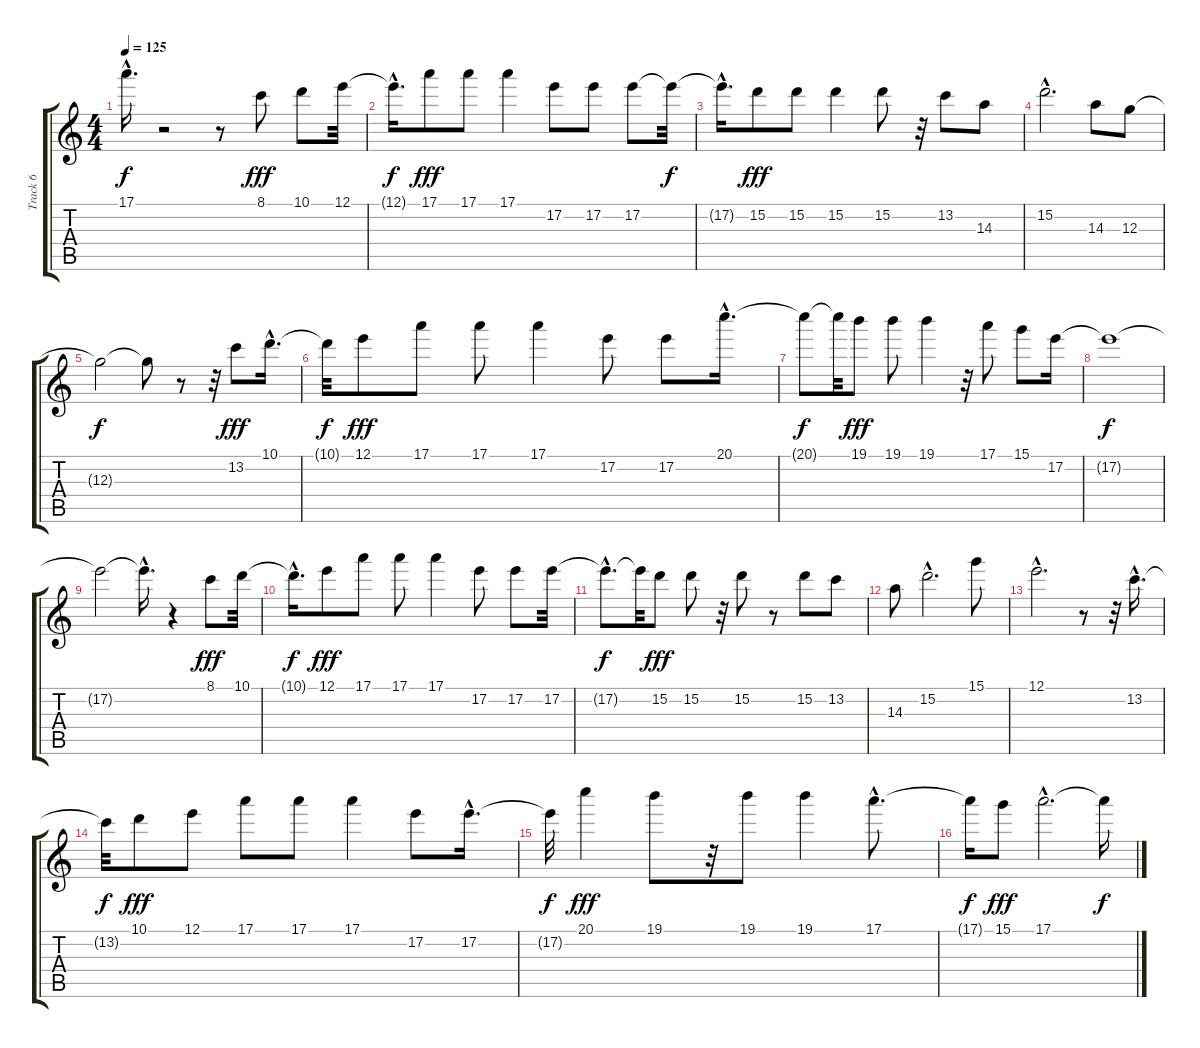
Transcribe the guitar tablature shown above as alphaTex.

\track ("Track 6" "Track 6") {instrument overdrivenguitar}
\staff {score tabs}
\tuning (E4 B3 G3 D3 A2 E2) {hide}
\ts (4 4)
\tempo 125
\clef g2
\ks c
17.1{hac t}.16{d dy f} r.2 r.8 8.1.8{dy fff} 10.1.8 12.1.32 |
12.1{hac t}.16{d dy f} 17.1.8{dy fff} 17.1.8 17.1.4 17.2.8 17.2.8 17.2.8 17.2{t}.32{dy f} |
17.2{hac t}.16{d} 15.2.8{dy fff} 15.2.8 15.2.4 15.2.8 r.32 13.2.8 14.3.8 |
15.2{hac}.2{d} 14.3.8 12.3.8 |
12.3{t}.2{dy f} 12.3{t}.8 r.8 r.32 13.2.8{dy fff} 10.1{hac}.16{d} |
10.1{t}.32{dy f} 12.1.8{dy fff} 17.1.8 17.1.8 17.1.4 17.2.8 17.2.8 20.1{hac}.16{d} |
20.1{t}.8{dy f} 20.1{t}.32 19.1.8{dy fff} 19.1.8 19.1.4 r.32 17.1.8 15.1.8 17.2.16 |
17.2{t}.1{dy f} |
17.2{t}.2 17.2{hac t}.16{d} r.4 8.1.8{dy fff} 10.1.32 |
10.1{hac t}.16{d dy f} 12.1.8{dy fff} 17.1.8 17.1.8 17.1.4 17.2.8 17.2.8 17.2.32 |
17.2{hac t}.8{d dy f} 17.2{t}.32 15.2.8{dy fff} 15.2.8 r.32 15.2.8 r.8 15.2.8 13.2.8 |
14.3.8 15.2{hac}.2{d} 15.1.8 |
12.1{hac}.2{d} r.8 r.32 13.2{hac}.16{d} |
13.2{t}.32{dy f} 10.1.8{dy fff} 12.1.8 17.1.8 17.1.8 17.1.4 17.2.8 17.2{hac}.16{d} |
17.2{t}.32{dy f} 20.1.4{dy fff} 19.1.8 r.32 19.1.8 19.1.4 17.1{hac}.8{d} |
17.1{t}.16{dy f} 15.1.8{dy fff} 17.1{hac}.2{d} 17.1{t}.16{dy f}
